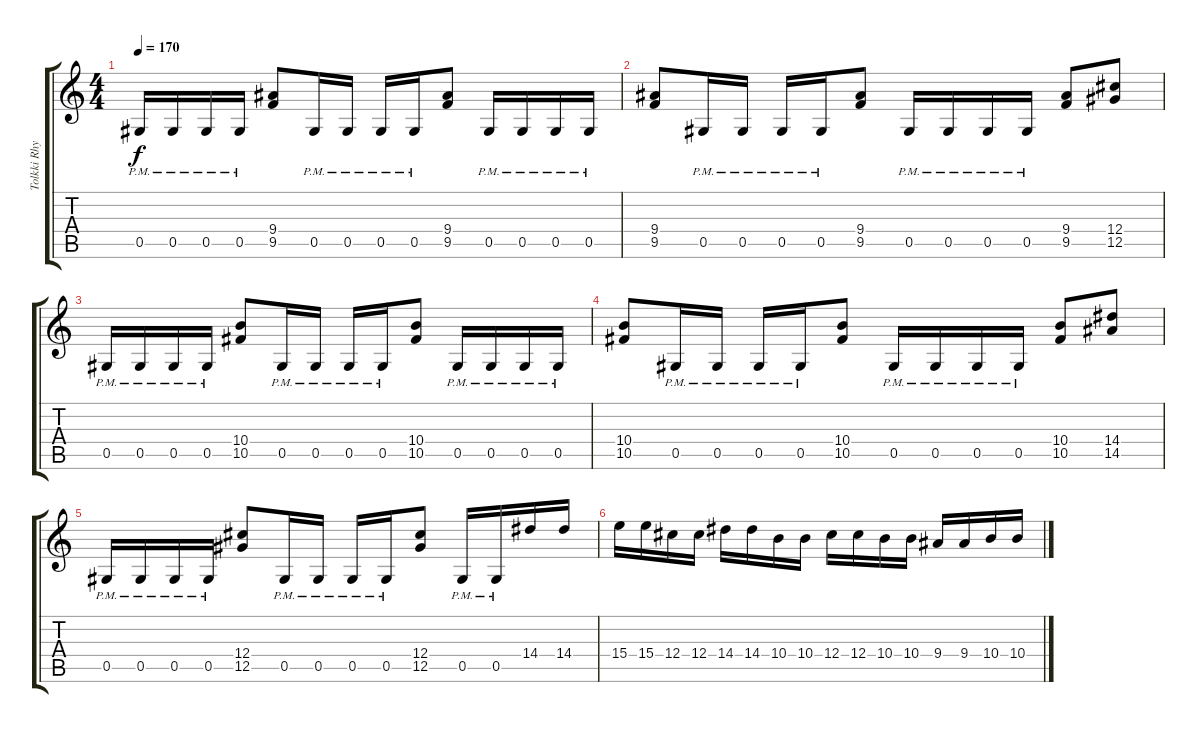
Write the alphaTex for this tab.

\track ("Tolkki Rhythm" "Tolkki Rhy") {instrument distortionguitar}
\staff {score tabs}
\tuning (Eb4 Bb3 Gb3 Db3 Ab2 Eb2) {hide}
\ts (4 4)
\tempo 170
\clef g2
\ks c
0.5{pm}.16{dy f} 0.5{pm}.16 0.5{pm}.16 0.5{pm}.16 (9.4 9.5).8 0.5{pm}.16 0.5{pm}.16 0.5{pm}.16 0.5{pm}.16 (9.4 9.5).8 0.5{pm}.16 0.5{pm}.16 0.5{pm}.16 0.5{pm}.16 |
(9.4 9.5).8 0.5{pm}.16 0.5{pm}.16 0.5{pm}.16 0.5{pm}.16 (9.4 9.5).8 0.5{pm}.16 0.5{pm}.16 0.5{pm}.16 0.5{pm}.16 (9.4 9.5).8 (12.4 12.5).8 |
0.5{pm}.16 0.5{pm}.16 0.5{pm}.16 0.5{pm}.16 (10.4 10.5).8 0.5{pm}.16 0.5{pm}.16 0.5{pm}.16 0.5{pm}.16 (10.4 10.5).8 0.5{pm}.16 0.5{pm}.16 0.5{pm}.16 0.5{pm}.16 |
(10.4 10.5).8 0.5{pm}.16 0.5{pm}.16 0.5{pm}.16 0.5{pm}.16 (10.4 10.5).8 0.5{pm}.16 0.5{pm}.16 0.5{pm}.16 0.5{pm}.16 (10.4 10.5).8 (14.4 14.5).8 |
0.5{pm}.16 0.5{pm}.16 0.5{pm}.16 0.5{pm}.16 (12.4 12.5).8 0.5{pm}.16 0.5{pm}.16 0.5{pm}.16 0.5{pm}.16 (12.4 12.5).8 0.5{pm}.16 0.5{pm}.16 14.4.16 14.4.16 |
15.4.16 15.4.16 12.4.16 12.4.16 14.4.16 14.4.16 10.4.16 10.4.16 12.4.16 12.4.16 10.4.16 10.4.16 9.4.16 9.4.16 10.4.16 10.4.16
